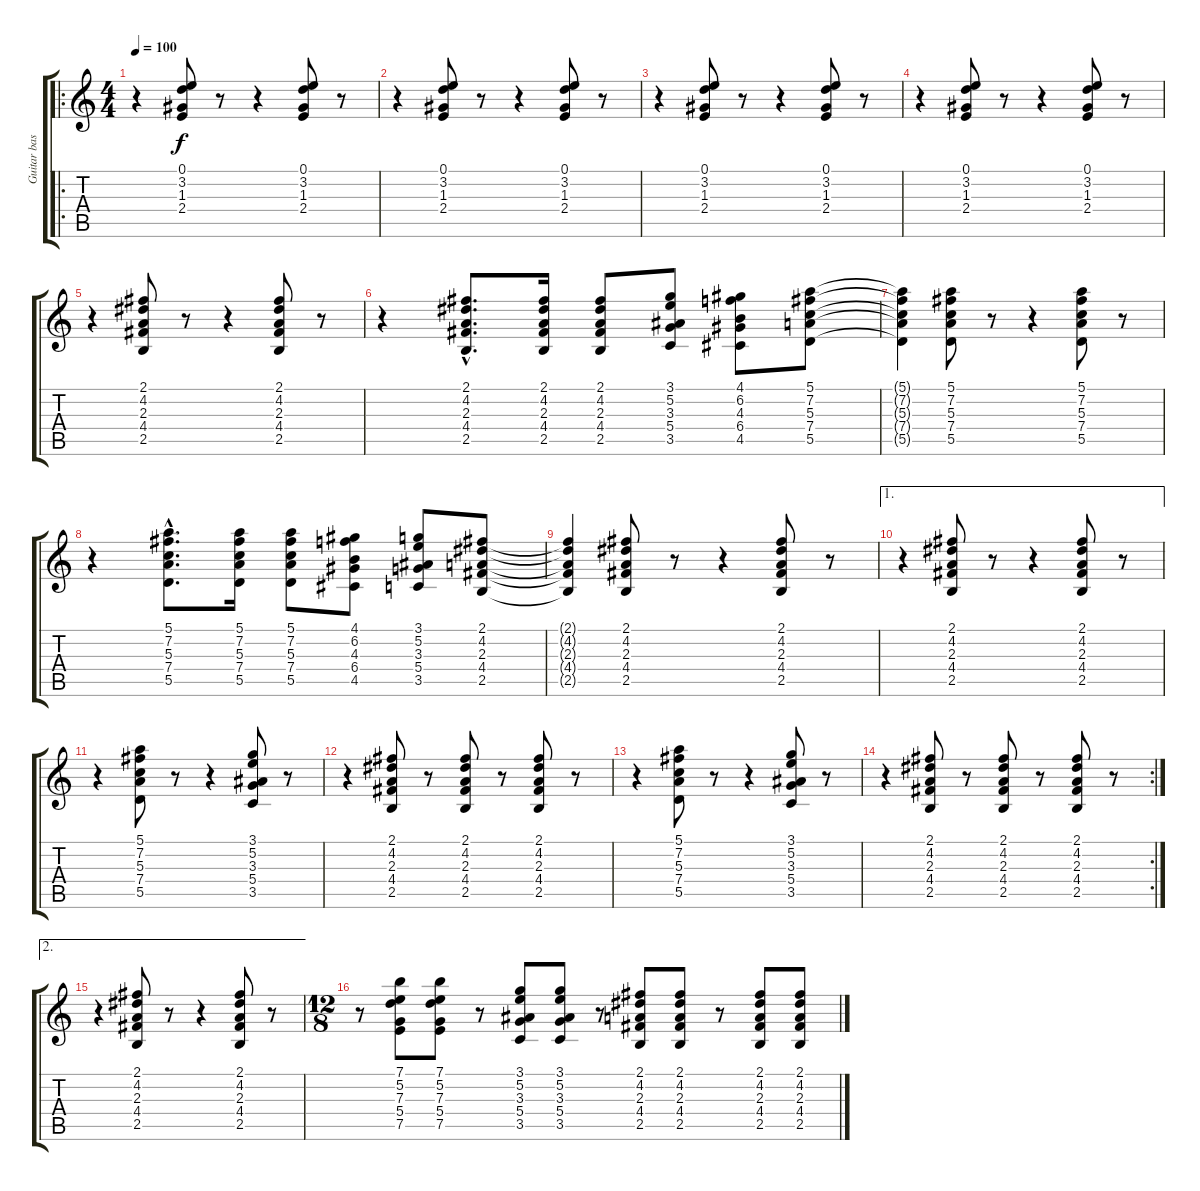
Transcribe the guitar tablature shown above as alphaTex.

\track ("Guitar bass" "Guitar bas") {instrument acousticguitarsteel}
\staff {score tabs}
\tuning (E4 B3 G3 D3 A2 E2) {hide}
\ro
\ts (4 4)
\tempo 100
\clef g2
\ks c
r.4{dy f} (0.1 3.2 1.3 2.4).8 r.8 r.4 (0.1 3.2 1.3 2.4).8 r.8 |
r.4 (0.1 3.2 1.3 2.4).8 r.8 r.4 (0.1 3.2 1.3 2.4).8 r.8 |
r.4 (0.1 3.2 1.3 2.4).8 r.8 r.4 (0.1 3.2 1.3 2.4).8 r.8 |
r.4 (0.1 3.2 1.3 2.4).8 r.8 r.4 (0.1 3.2 1.3 2.4).8 r.8 |
r.4 (2.1 4.2 2.3 4.4 2.5).8 r.8 r.4 (2.1 4.2 2.3 4.4 2.5).8 r.8 |
r.4 (2.1{hac} 4.2{hac} 2.3{hac} 4.4{hac} 2.5{hac}).8{d} (2.1 4.2 2.3 4.4 2.5).16 (2.1 4.2 2.3 4.4 2.5).8 (3.1 5.2 3.3 5.4 3.5).8 (4.1 6.2 4.3 6.4 4.5).8 (5.1 7.2 5.3 7.4 5.5).8 |
(5.1{t} 7.2{t} 5.3{t} 7.4{t} 5.5{t}).4 (5.1 7.2 5.3 7.4 5.5).8 r.8 r.4 (5.1 7.2 5.3 7.4 5.5).8 r.8 |
r.4 (5.1{hac} 7.2{hac} 5.3{hac} 7.4{hac} 5.5{hac}).8{d} (5.1 7.2 5.3 7.4 5.5).16 (5.1 7.2 5.3 7.4 5.5).8 (4.1 6.2 4.3 6.4 4.5).8 (3.1 5.2 3.3 5.4 3.5).8 (2.1 4.2 2.3 4.4 2.5).8 |
(2.1{t} 4.2{t} 2.3{t} 4.4{t} 2.5{t}).4 (2.1 4.2 2.3 4.4 2.5).8 r.8 r.4 (2.1 4.2 2.3 4.4 2.5).8 r.8 |
\ae 1
r.4 (2.1 4.2 2.3 4.4 2.5).8 r.8 r.4 (2.1 4.2 2.3 4.4 2.5).8 r.8 |
r.4 (5.1 7.2 5.3 7.4 5.5).8 r.8 r.4 (3.1 5.2 3.3 5.4 3.5).8 r.8 |
r.4 (2.1 4.2 2.3 4.4 2.5).8 r.8 (2.1 4.2 2.3 4.4 2.5).8 r.8 (2.1 4.2 2.3 4.4 2.5).8 r.8 |
r.4 (5.1 7.2 5.3 7.4 5.5).8 r.8 r.4 (3.1 5.2 3.3 5.4 3.5).8 r.8 |
\rc 2
r.4 (2.1 4.2 2.3 4.4 2.5).8 r.8 (2.1 4.2 2.3 4.4 2.5).8 r.8 (2.1 4.2 2.3 4.4 2.5).8 r.8 |
\ae 2
r.4 (2.1 4.2 2.3 4.4 2.5).8 r.8 r.4 (2.1 4.2 2.3 4.4 2.5).8 r.8 |
\ts (12 8)
r.8 (7.1 5.2 7.3 5.4 7.5).8 (7.1 5.2 7.3 5.4 7.5).8 r.8 (3.1 5.2 3.3 5.4 3.5).8 (3.1 5.2 3.3 5.4 3.5).8 r.8 (2.1 4.2 2.3 4.4 2.5).8 (2.1 4.2 2.3 4.4 2.5).8 r.8 (2.1 4.2 2.3 4.4 2.5).8 (2.1 4.2 2.3 4.4 2.5).8
